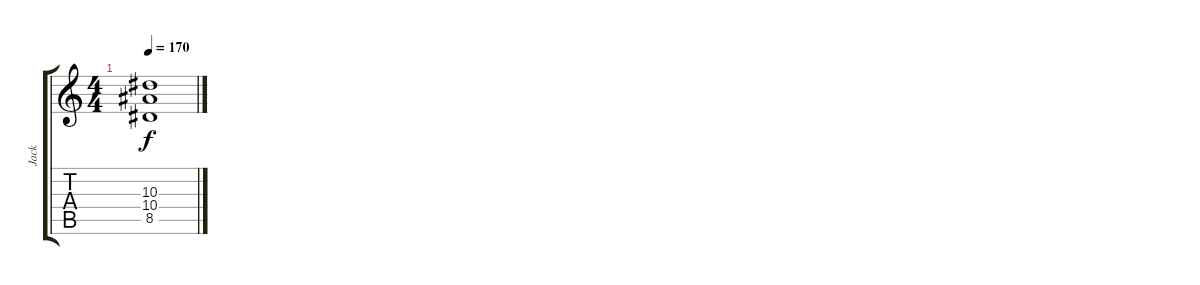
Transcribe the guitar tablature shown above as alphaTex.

\track ("Jack" "Jack") {instrument distortionguitar}
\staff {score tabs}
\tuning (D4 A3 F3 C3 G2 D2) {hide}
\ts (4 4)
\tempo 170
\clef g2
\ks c
(10.3{t} 10.4{t} 8.5{t}).1{dy f}
